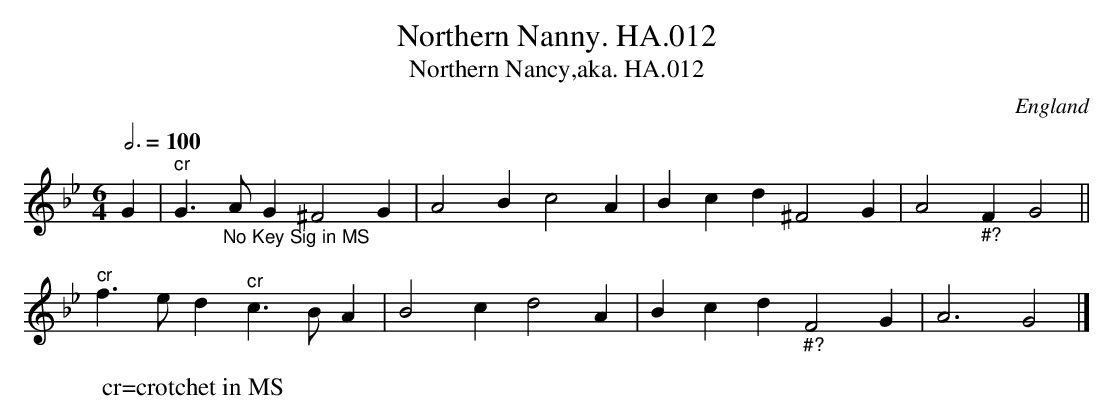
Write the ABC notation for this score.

X:1
T:Northern Nanny. HA.012
T:Northern Nancy,aka. HA.012
M:6/4
L:1/8
Q:3/4=100
O:England
K:Bb major
G2|"^cr"G3"_No Key Sig in MS"AG2 ^F4G2|\
A4B2c4A2|B2c2d2  ^F4G2|A4"_#?"F2 G4||!
"^cr"f3ed2 "^cr"c3BA2|B4c2 d4A2|B2c2d2 "_#?"F4G2|A6 G4|]
W:cr=crotchet in MS
